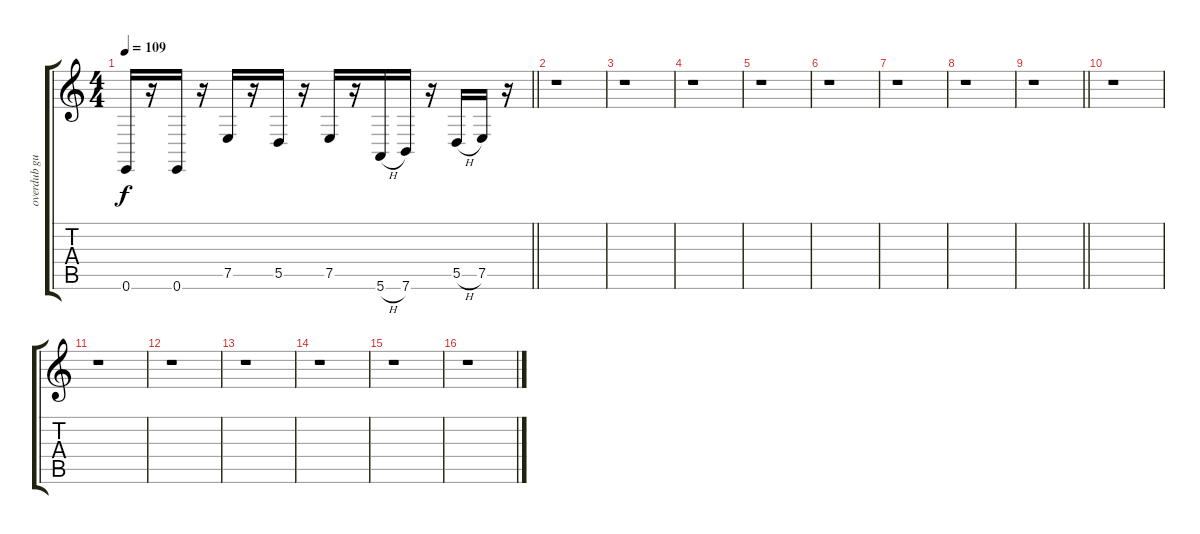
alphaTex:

\track ("overdub guitar I" "overdub gu") {instrument harpsichord}
\staff {score tabs}
\tuning (E4 B3 G3 D3 A2 E2) {hide}
\ts (4 4)
\tempo 109
\clef g2
\barLineRight lightlight
\ks aminor
0.6.16{dy f} r.16 0.6.16 r.16 7.5.16 r.16 5.5.16 r.16 7.5.16 r.16 5.6{h}.16 7.6.16 r.16 5.5{h}.16 7.5.16 r.16 |
r.1 |
r.1 |
r.1 |
r.1 |
r.1 |
r.1 |
r.1 |
\barLineRight lightlight
r.1 |
r.1 |
r.1 |
r.1 |
r.1 |
r.1 |
r.1 |
r.1
